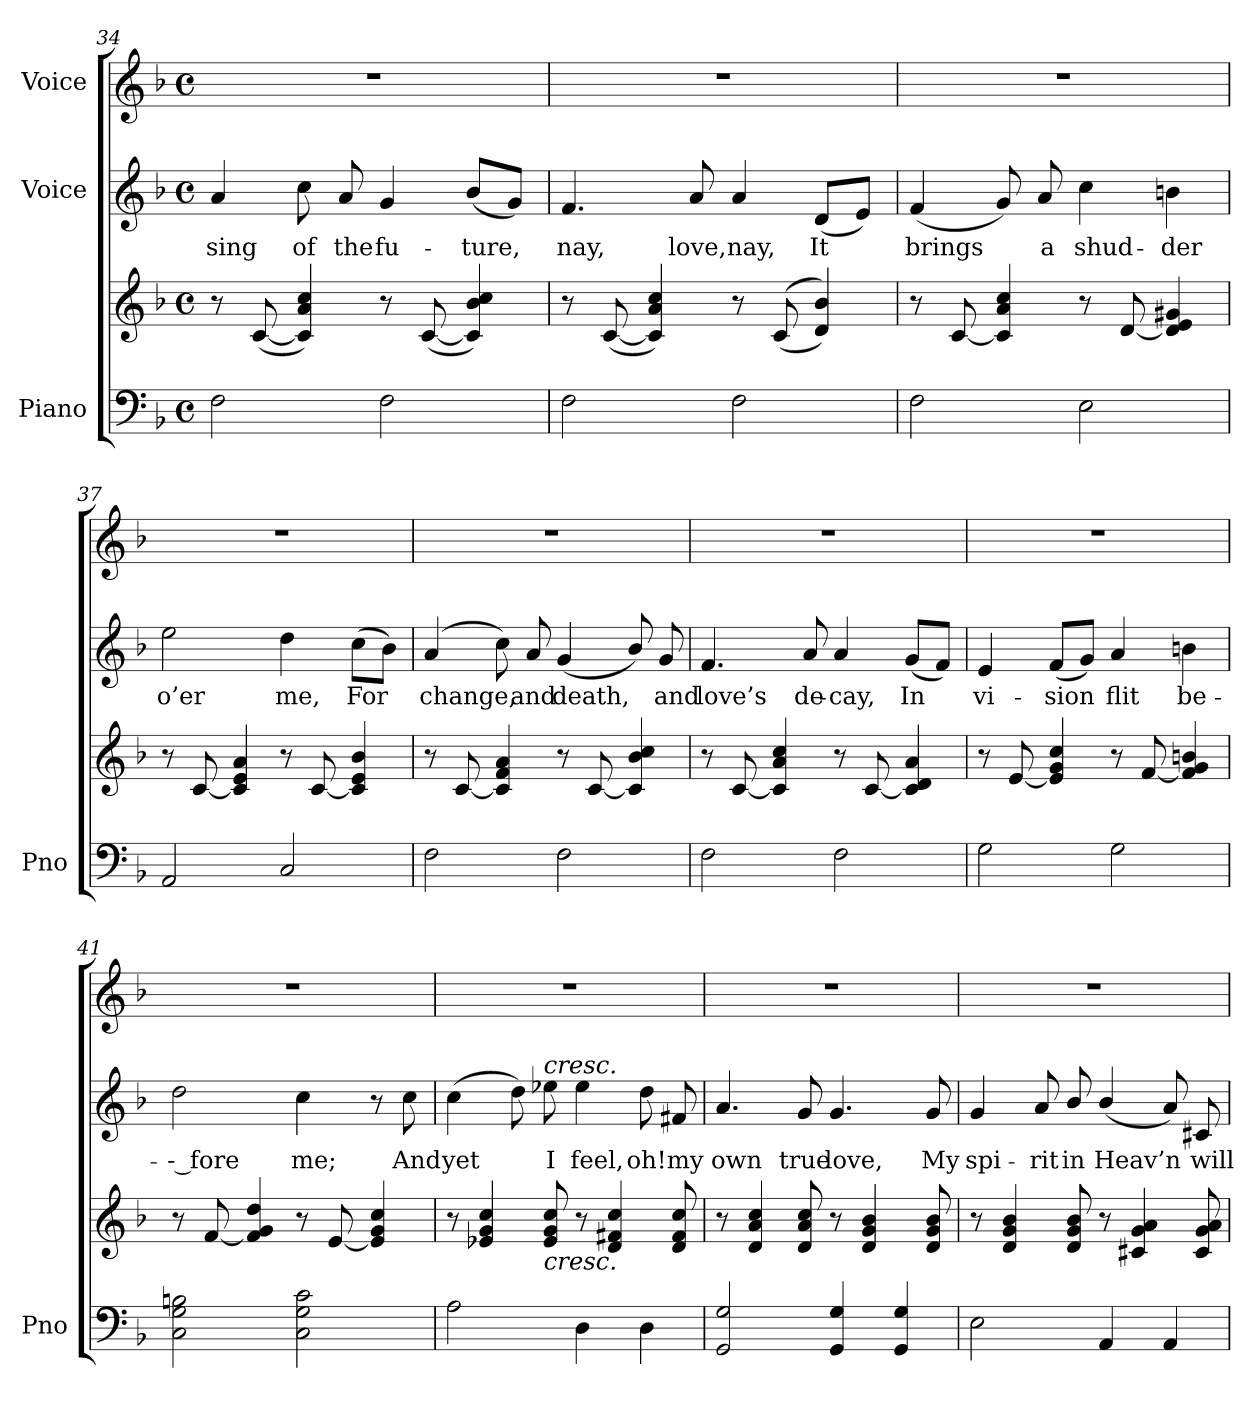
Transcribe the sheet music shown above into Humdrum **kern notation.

**kern	**kern	**kern	**text	**kern
*part3	*part3	*part2	*part2	*part1
*staff4	*staff3	*staff2	*staff2	*staff1
*I"Piano	*	*I"Voice	*	*I"Voice
*I'Pno	*	*	*	*
*clefF4	*clefG2	*clefG2	*	*clefG2
*k[b-]	*k[b-]	*k[b-]	*	*k[b-]
*M4/4	*M4/4	*M4/4	*	*M4/4
*met(c)	*met(c)	*met(c)	*	*met(c)
=34	=34	=34	=34	=34
2F\	8r	4a/	sing	1r
.	([8c/	.	.	.
.	4c/] 4a/ 4cc/)	8cc\	of	.
.	.	8a/	the	.
2F\	8r	4g/	fu-	.
.	([8c/	.	.	.
.	4c/] 4b-/ 4cc/)	(8b-/L	-ture,	.
.	.	8g/J)	.	.
=35	=35	=35	=35	=35
2F\	8r	4.f/	nay,	1r
.	([8c/	.	.	.
.	4c/] 4a/ 4cc/)	.	.	.
.	.	8a/	love,	.
2F\	8r	4a/	nay,	.
.	((>8c/	.	.	.
.	4d/ 4b-/))	(8d/L	It	.
.	.	8e/J)	.	.
=36	=36	=36	=36	=36
2F\	8r	(4f/	brings	1r
.	[8c/	.	.	.
.	4c/] 4a/ 4cc/	8g/)	.	.
.	.	8a/	a	.
2E\	8r	4cc\	shud-	.
.	[8d/	.	.	.
.	4d/] 4e/ 4g#X/	4bn\	-der	.
=37	=37	=37	=37	=37
2AA/	8r	2ee\	o’er	1r
.	[8c/	.	.	.
.	4c/] 4e/ 4a/	.	.	.
2C/	8r	4dd\	me,	.
.	[8c/	.	.	.
.	4c/] 4e/ 4b-/	(8cc\L	For	.
.	.	8b-\J)	.	.
=38	=38	=38	=38	=38
2F\	8r	(<4a/	change,	1r
.	[8c/	.	.	.
.	4c/] 4f/ 4a/	8cc\)	.	.
.	.	8a/	and	.
2F\	8r	(<4g/	death,	.
.	[8c/	.	.	.
.	4c/] 4b-/ 4cc/	8b-/)	.	.
.	.	8g/	and	.
=39	=39	=39	=39	=39
2F\	8r	4.f/	love’s	1r
.	[8c/	.	.	.
.	4c/] 4a/ 4cc/	.	.	.
.	.	8a/	de-	.
2F\	8r	4a/	-cay,	.
.	[8c/	.	.	.
.	4c/] 4d/ 4a/	(8g/L	In	.
.	.	8f/J)	.	.
=40	=40	=40	=40	=40
2G\	8r	4e/	vi-	1r
.	[8e/	.	.	.
.	4e/] 4g/ 4cc/	(8f/L	-sion	.
.	.	8g/J)	.	.
2G\	8r	4a/	flit	.
.	[8f/	.	.	.
.	4f/] 4g/ 4bn/	4bn\	be-	.
=41	=41	=41	=41	=41
2C\ 2G\ 2Bn\	8r	2dd\	-- fore	1r
.	[8f/	.	.	.
.	4f/] 4g/ 4dd/	.	.	.
2C\ 2G\ 2c\	8r	4cc\	me;	.
.	[8e/	.	.	.
.	4e/] 4g/ 4cc/	8r	.	.
.	.	8cc\	And	.
=42	=42	=42	=42	=42
2A\	8r	(4cc\	yet	1r
.	4e-X/ 4g/ 4cc/	.	.	.
.	.	8dd\)	.	.
!	!	!LO:TX:a:i:t=cresc.	!	!
!	!LO:TX:b:i:t=cresc.	!	!	!
.	8e-/ 8g/ 8cc/	8ee-X\	I	.
4D\	8r	4ee-\	feel,	.
.	4d/ 4f#X/ 4cc/	.	.	.
4D\	.	8dd\	oh!	.
.	8d/ 8f#/ 8cc/	8f#X/	my	.
=43	=43	=43	=43	=43
2GG/ 2G/	8r	4.a/	own	1r
.	4d/ 4a/ 4cc/	.	.	.
.	8d/ 8a/ 8cc/	8g/	true	.
4GG/ 4G/	8r	4.g/	love,	.
.	4d/ 4g/ 4b-/	.	.	.
4GG/ 4G/	.	.	.	.
.	8d/ 8g/ 8b-/	8g/	My	.
=44	=44	=44	=44	=44
2E\	8r	4g/	spi-	1r
.	4d/ 4g/ 4b-/	.	.	.
.	.	8a/	-rit	.
.	8d/ 8g/ 8b-/	8b-/	in	.
4AA/	8r	(4b-/	Heav’n	.
.	4c#X/ 4g/ 4a/	.	.	.
4AA/	.	8a/)	.	.
.	8c#/ 8g/ 8a/	8c#X/	will	.
=	=	=	=	=
*-	*-	*-	*-	*-
